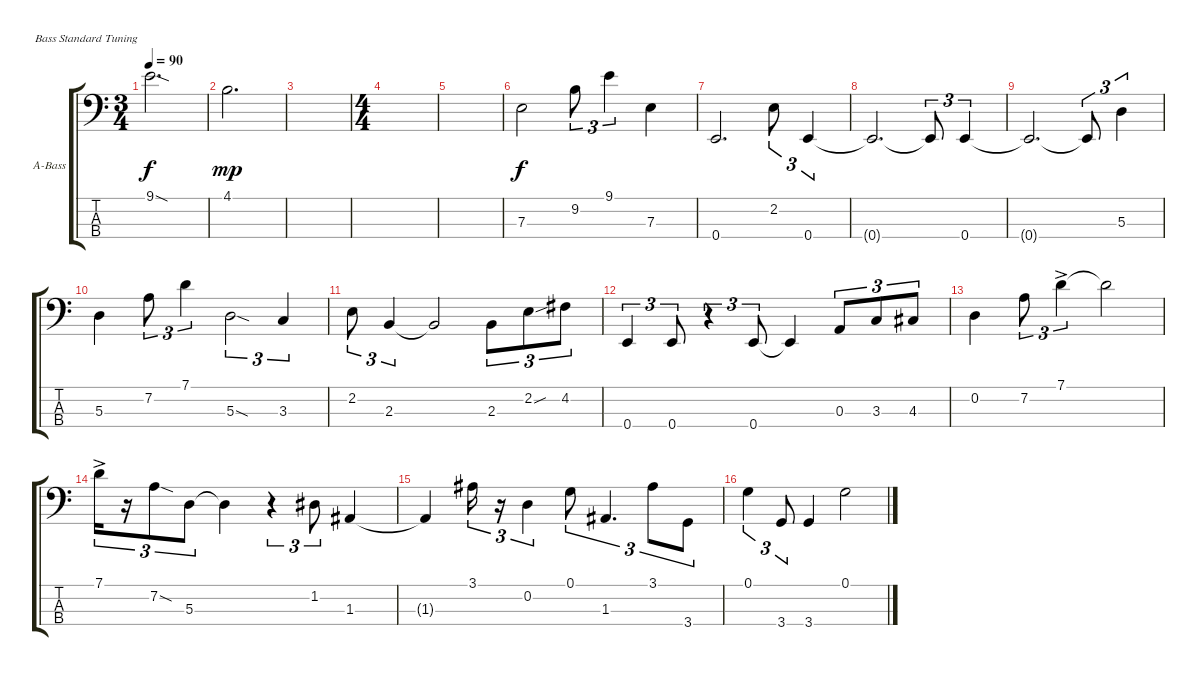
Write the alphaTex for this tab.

\defaultSystemsLayout 4
\bracketExtendMode groupsimilarinstruments
\firstSystemTrackNameOrientation horizontal
\otherSystemsTrackNameOrientation horizontal
\track ("Acoustic Bass" "A-Bass") {instrument acousticbass}
\staff {score tabs}
\tuning (G2 D2 A1 E1)
\ts (3 4)
\tempo 90
\clef f4
\ks c
9.1{sod}.2{d dy f} |
4.1.2{d dy mp} |
|
\ts (4 4)
|
|
7.3.2{dy f} 9.2.8{tu (3 2)} 9.1.4{tu (3 2)} 7.3.4 |
0.4.2{d} 2.2.8{tu (3 2)} 0.4.4{tu (3 2)} |
0.4{t}.2{d} 0.4{t}.8{tu (3 2)} 0.4.4{tu (3 2)} |
0.4{t}.2{d} 0.4{t}.8{tu (3 2)} 5.3.4{tu (3 2)} |
5.3.4 7.2.8{tu (3 2)} 7.1.4{tu (3 2)} 5.3{sod}.2{tu (3 2)} 3.3.4{tu (3 2)} |
2.2.8{tu (3 2)} 2.3.4{tu (3 2)} 2.3{t}.2 2.3.8{tu (3 2)} 2.2{sou}.8{tu (3 2)} 4.2.8{tu (3 2)} |
0.4.4{tu (3 2)} 0.4.8{tu (3 2)} r.4{tu (3 2)} 0.4.8{tu (3 2)} 0.4{t}.4 0.3.8{tu (3 2)} 3.3.8{tu (3 2)} 4.3.8{tu (3 2)} |
0.2.4 7.2.8{tu (3 2)} 7.1{ac}.4{tu (3 2)} 7.1{t}.2 |
7.1{ac}.16{tu (3 2)} r.16{tu (3 2)} 7.2{sod}.8{tu (3 2)} 5.3.8{tu (3 2)} 5.3{t}.4 r.4{tu (3 2)} 1.2.8{tu (3 2)} 1.3.4 |
1.3{t}.4 3.1.16{tu (3 2)} r.16{tu (3 2)} 0.2.4{tu (3 2)} 0.1.8{tu (3 2)} 1.3.4{d tu (3 2)} 3.1.8{tu (3 2)} 3.4.8{tu (3 2)} |
0.1.4{tu (3 2)} 3.4.8{tu (3 2)} 3.4.4 0.1.2
